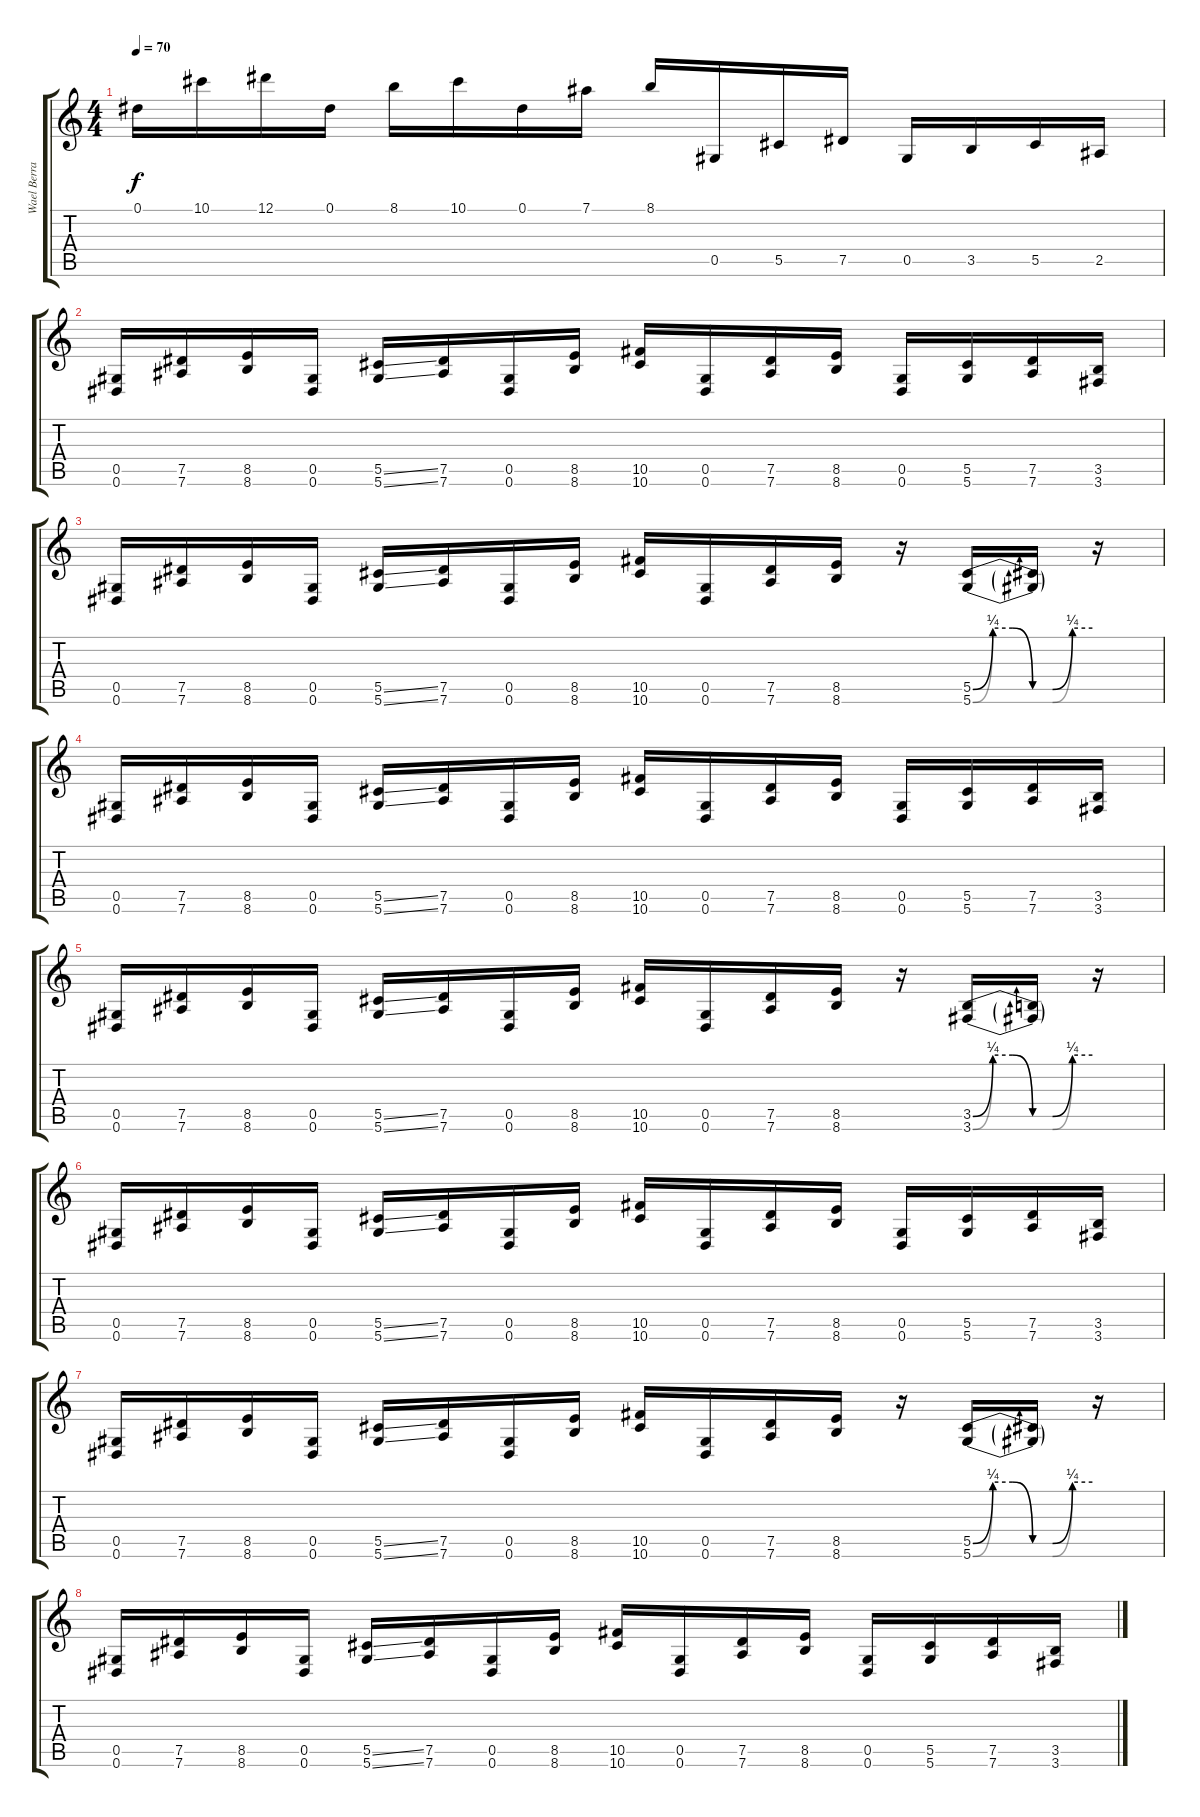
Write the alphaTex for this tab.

\track ("Wael Berrais" "Wael Berra") {instrument distortionguitar}
\staff {score tabs}
\tuning (Eb4 Bb3 Gb3 Db3 Ab2 Eb2) {hide}
\ts (4 4)
\tempo 70
\clef g2
\ks c
0.1.16{dy f} 10.1.16 12.1.16 0.1.16 8.1.16 10.1.16 0.1.16 7.1.16 8.1.16 0.5.16 5.5.16 7.5.16 0.5.16 3.5.16 5.5.16 2.5.16 |
(0.5 0.6).16 (7.5 7.6).16 (8.5 8.6).16 (0.5 0.6).16 (5.5{ss} 5.6{ss}).16 (7.5 7.6).16 (0.5 0.6).16 (8.5 8.6).16 (10.5 10.6).16 (0.5 0.6).16 (7.5 7.6).16 (8.5 8.6).16 (0.5 0.6).16 (5.5 5.6).16 (7.5 7.6).16 (3.5 3.6).16 |
(0.5 0.6).16 (7.5 7.6).16 (8.5 8.6).16 (0.5 0.6).16 (5.5{ss} 5.6{ss}).16 (7.5 7.6).16 (0.5 0.6).16 (8.5 8.6).16 (10.5 10.6).16 (0.5 0.6).16 (7.5 7.6).16 (8.5 8.6).16 r.16 (5.5{be (custom 0 0 10 1 20 1 30 0 40 0 50 1 60 1)} 5.6{be (custom 0 0 10 1 20 1 30 0 40 0 50 1 60 1)}).16 (5.5{t} 5.6{t}).16 r.16 |
(0.5 0.6).16 (7.5 7.6).16 (8.5 8.6).16 (0.5 0.6).16 (5.5{ss} 5.6{ss}).16 (7.5 7.6).16 (0.5 0.6).16 (8.5 8.6).16 (10.5 10.6).16 (0.5 0.6).16 (7.5 7.6).16 (8.5 8.6).16 (0.5 0.6).16 (5.5 5.6).16 (7.5 7.6).16 (3.5 3.6).16 |
(0.5 0.6).16 (7.5 7.6).16 (8.5 8.6).16 (0.5 0.6).16 (5.5{ss} 5.6{ss}).16 (7.5 7.6).16 (0.5 0.6).16 (8.5 8.6).16 (10.5 10.6).16 (0.5 0.6).16 (7.5 7.6).16 (8.5 8.6).16 r.16 (3.5{be (custom 0 0 10 1 20 1 30 0 40 0 50 1 60 1)} 3.6{be (custom 0 0 10 1 20 1 30 0 40 0 50 1 60 1)}).16 (3.5{t} 3.6{t}).16 r.16 |
(0.5 0.6).16 (7.5 7.6).16 (8.5 8.6).16 (0.5 0.6).16 (5.5{ss} 5.6{ss}).16 (7.5 7.6).16 (0.5 0.6).16 (8.5 8.6).16 (10.5 10.6).16 (0.5 0.6).16 (7.5 7.6).16 (8.5 8.6).16 (0.5 0.6).16 (5.5 5.6).16 (7.5 7.6).16 (3.5 3.6).16 |
(0.5 0.6).16 (7.5 7.6).16 (8.5 8.6).16 (0.5 0.6).16 (5.5{ss} 5.6{ss}).16 (7.5 7.6).16 (0.5 0.6).16 (8.5 8.6).16 (10.5 10.6).16 (0.5 0.6).16 (7.5 7.6).16 (8.5 8.6).16 r.16 (5.5{be (custom 0 0 10 1 20 1 30 0 40 0 50 1 60 1)} 5.6{be (custom 0 0 10 1 20 1 30 0 40 0 50 1 60 1)}).16 (5.5{t} 5.6{t}).16 r.16 |
(0.5 0.6).16 (7.5 7.6).16 (8.5 8.6).16 (0.5 0.6).16 (5.5{ss} 5.6{ss}).16 (7.5 7.6).16 (0.5 0.6).16 (8.5 8.6).16 (10.5 10.6).16 (0.5 0.6).16 (7.5 7.6).16 (8.5 8.6).16 (0.5 0.6).16 (5.5 5.6).16 (7.5 7.6).16 (3.5 3.6).16
